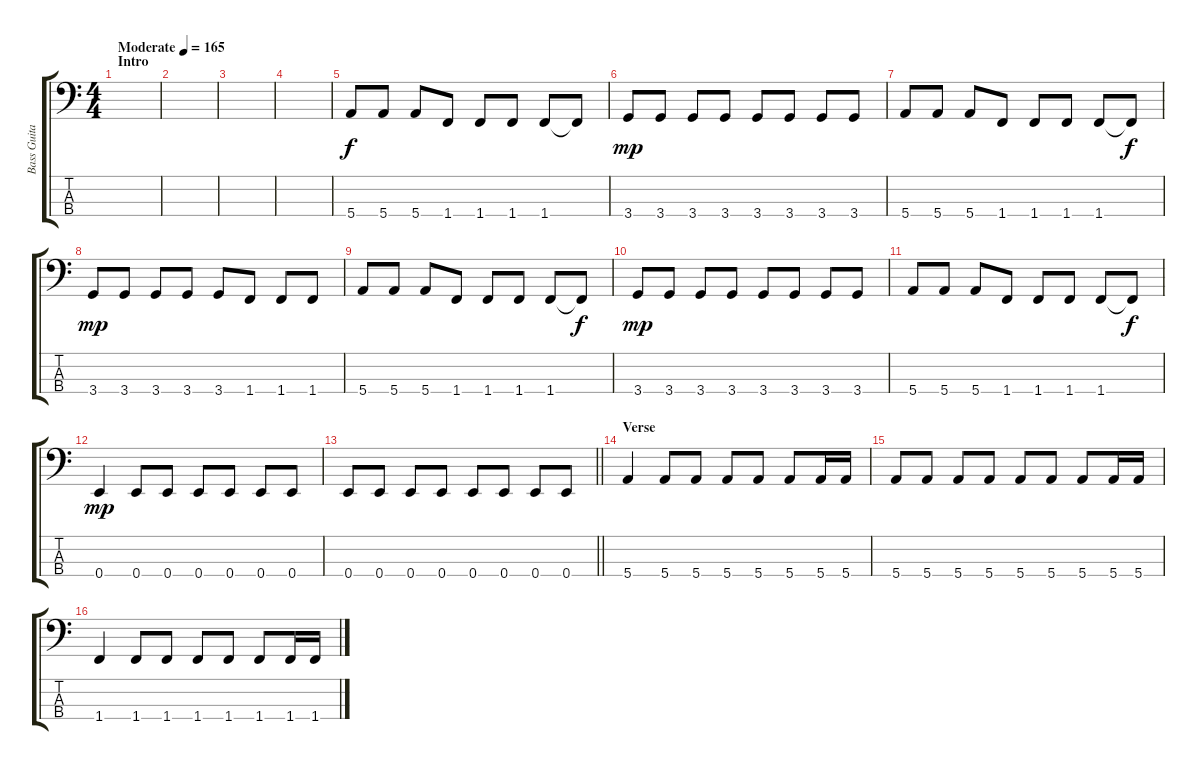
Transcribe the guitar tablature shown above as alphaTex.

\track ("Bass Guitar" "Bass Guita") {instrument electricbassfinger}
\staff {score tabs}
\tuning (G2 D2 A1 E1) {hide}
\ts (4 4)
\section ("" "Intro")
\tempo (165 "Moderate")
\clef f4
\ks c
|
|
|
|
5.4.8 5.4.8 5.4.8 1.4.8 1.4.8 1.4.8 1.4.8 1.4{t}.8{dy f} |
3.4.8{dy mp} 3.4.8 3.4.8 3.4.8 3.4.8 3.4.8 3.4.8 3.4.8 |
5.4.8 5.4.8 5.4.8 1.4.8 1.4.8 1.4.8 1.4.8 1.4{t}.8{dy f} |
3.4.8{dy mp} 3.4.8 3.4.8 3.4.8 3.4.8 1.4.8 1.4.8 1.4.8 |
5.4.8 5.4.8 5.4.8 1.4.8 1.4.8 1.4.8 1.4.8 1.4{t}.8{dy f} |
3.4.8{dy mp} 3.4.8 3.4.8 3.4.8 3.4.8 3.4.8 3.4.8 3.4.8 |
5.4.8 5.4.8 5.4.8 1.4.8 1.4.8 1.4.8 1.4.8 1.4{t}.8{dy f} |
0.4.4{dy mp} 0.4.8 0.4.8 0.4.8 0.4.8 0.4.8 0.4.8 |
\barLineRight lightlight
0.4.8 0.4.8 0.4.8 0.4.8 0.4.8 0.4.8 0.4.8 0.4.8 |
\section ("" "Verse")
5.4.4 5.4.8 5.4.8 5.4.8 5.4.8 5.4.8 5.4.16 5.4.16 |
5.4.8 5.4.8 5.4.8 5.4.8 5.4.8 5.4.8 5.4.8 5.4.16 5.4.16 |
1.4.4 1.4.8 1.4.8 1.4.8 1.4.8 1.4.8 1.4.16 1.4.16
